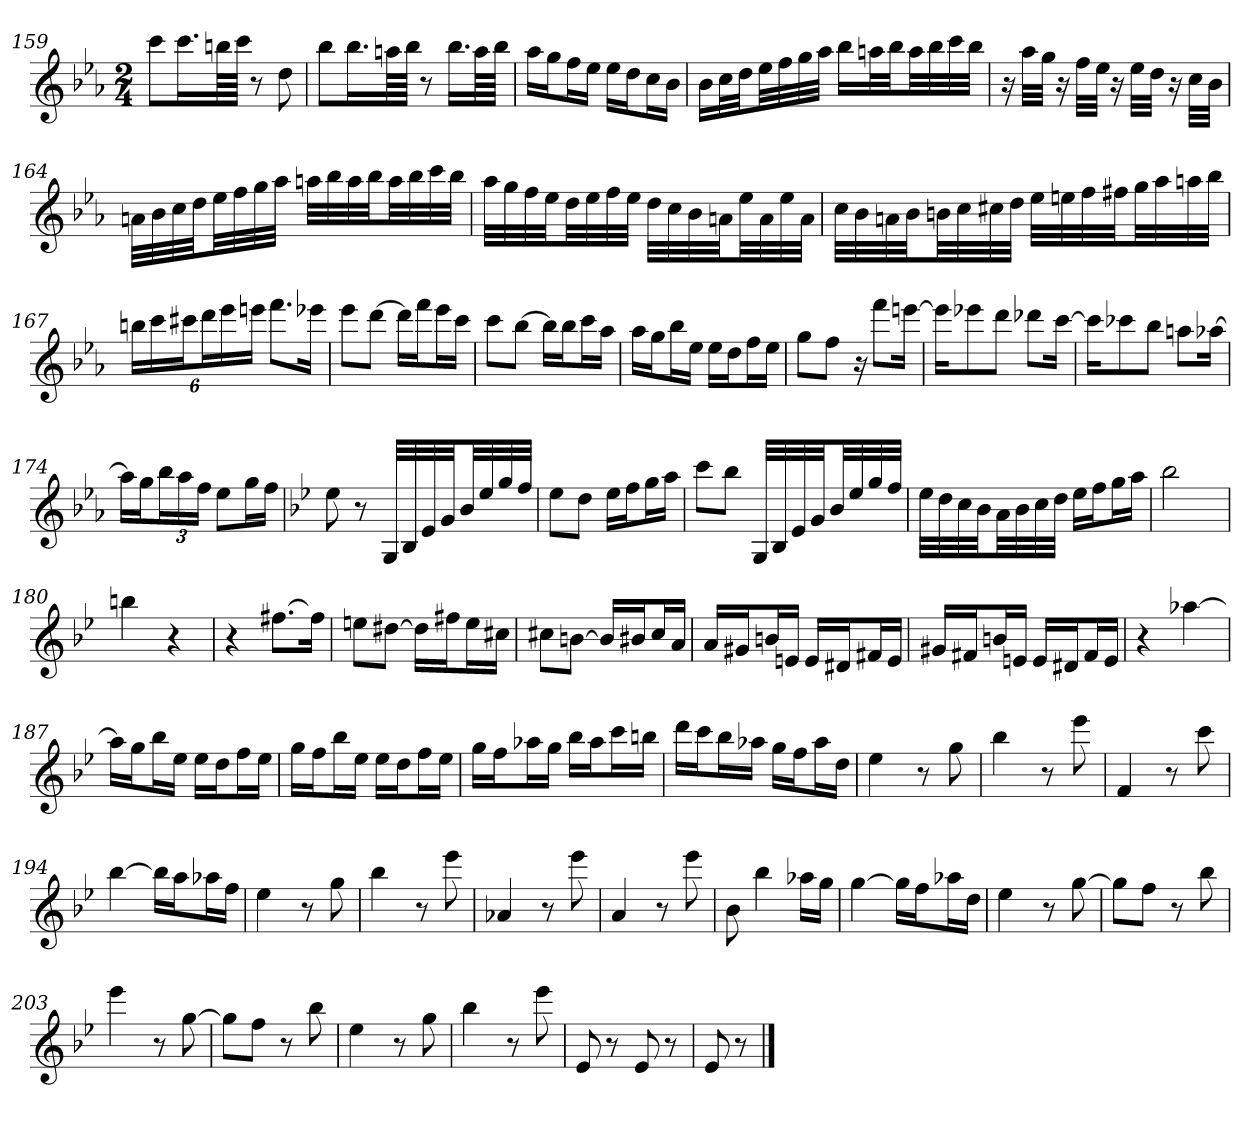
**kern
*part1
*staff1
*clefG2
*k[b-e-a-]
*E-:
*M2/4
=159
8ccc\L
16.ccc\L
64bbn\LL
64ccc\JJJJ
8r
8dd
=160
8bb-\L
16.bb-\L
64aan\LL
64bb-\JJJJ
8r
16.bb-\LL
64aa\LL
64bb-\JJJJ
=161
16aa-\LL
16gg\J
16ff\L
16ee-\JJ
16ee-\LL
16dd\J
16cc\L
16b-\JJ
=162
16b-\LL
32cc\L
32dd\JJ
32ee-\LL
32ff\
32gg\
32aa-\JJJ
16bb-\LL
32aan\L
32bb-\JJ
32aa\LL
32bb-\
32ccc\
32bb-\JJJ
=163
16r
32aa-\LLL
32gg\JJJ
16r
32ff\LLL
32ee-\JJJ
16r
32ee-\LLL
32dd\JJJ
16r
32cc\LLL
32b-\JJJ
=164
32an\LLL
32b-\
32cc\
32dd\JJ
32ee-\LL
32ff\
32gg\
32aa-\JJJ
32aan\LLL
32bb-\
32aa\
32bb-\JJ
32aa\LL
32bb-\
32ccc\
32bb-\JJJ
=165
32aa-\LLL
32gg\
32ff\
32ee-\JJ
32dd\LL
32ee-\
32ff\
32ee-\JJJ
32dd\LLL
32cc\
32b-\
32an\JJ
32ee-\LL
32a\
32ee-\
32a\JJJ
=166
32cc\LLL
32b-\
32an\
32b-\JJ
32bn\LL
32cc\
32cc#X\
32dd\JJJ
32ee-\LLL
32een\
32ff\
32ff#X\JJ
32gg\LL
32aa-\
32aan\
32bb-\JJJ
=167
24bbn\LL
24ccc\
24ccc#X\J
24ddd\L
24eee-\
24eeen\JJ
8.fff\L
16eee-X\Jk
=168
8eee-\L
[8ddd\J
16ddd\LL]
16fff\J
16eee-\L
16ccc\JJ
=169
8ccc\L
[8bb-\J
16bb-\LL]
16bb-\J
16ccc\L
16aa-\JJ
=170
16aa-\LL
16gg\J
16bb-\L
16ee-\JJ
16ee-\LL
16dd\J
16ff\L
16ee-\JJ
=171
8gg\L
8ff\J
16r
8fff\L
[16eeen\Jk
=172
16eee\KL]
8eee-X\
8ddd\J
8ddd-X\L
[16ccc\Jk
=173
16ccc\KL]
8ccc-X\
8bb-\J
8aan\L
[16aa-X\Jk
=174
16aa-\LL]
16gg\J
24bb-\L
24aa-\
24ff\JJ
8ee-\L
16gg\L
16ff\JJ
=175
*k[b-e-]
8ee-
8r
32G/LLL
32B-/
32e-/
32g/JJ
32b-/LL
32ee-/
32gg/
32ff/JJJ
=176
8ee-\L
8dd\J
16ee-\LL
16ff\J
16gg\L
16aa\JJ
=177
8ccc\L
8bb-\J
32G/LLL
32B-/
32e-/
32g/JJ
32b-/LL
32ee-/
32gg/
32ff/JJJ
=178
32ee-\LLL
32dd\
32cc\
32b-\JJ
32a\LL
32b-\
32cc\
32dd\JJJ
16ee-\LL
16ff\J
16gg\L
16aa\JJ
=179
2bb-
=180
4bbn
4r
=181
4r
[8.ff#X\L
16ff#\Jk]
=182
8een\L
[8dd#X\J
16dd#\LL]
16ff#X\J
16ee\L
16cc#X\JJ
=183
8cc#X\L
[8bn\J
16b/LL]
16b#X/J
16cc#/L
16a/JJ
=184
16a/LL
16g#X/J
16bn/L
16en/JJ
16e/LL
16d#X/J
16f#X/L
16e/JJ
=185
16g#X/LL
16f#X/J
16bn/L
16en/JJ
16e/LL
16d#X/J
16f#/L
16e/JJ
=186
4r
[4aa-X
=187
16aa-\LL]
16gg\J
16bb-\L
16ee-\JJ
16ee-\LL
16dd\J
16ff\L
16ee-\JJ
=188
16gg\LL
16ff\J
16bb-\L
16ee-\JJ
16ee-\LL
16dd\J
16ff\L
16ee-\JJ
=189
16gg\LL
16ff\J
16aa-X\L
16gg\JJ
16bb-\LL
16aa-\J
16ccc\L
16bbn\JJ
=190
16ddd\LL
16ccc\J
16bb-\L
16aa-X\JJ
16gg\LL
16ff\J
16aa-\L
16dd\JJ
=191
4ee-
8r
8gg
=192
4bb-
8r
8eee-
=193
4f
8r
8ccc
=194
[4bb-
16bb-\LL]
16aa\J
16aa-X\L
16ff\JJ
=195
4ee-
8r
8gg
=196
4bb-
8r
8eee-
=197
4a-X
8r
8eee-
=198
4a
8r
8eee-
=199
8b-
4bb-
16aa-X\LL
16gg\JJ
=200
[4gg
16gg\LL]
16ff\J
16aa-X\L
16dd\JJ
=201
4ee-
8r
[8gg
=202
8gg\L]
8ff\J
8r
8bb-
=203
4eee-
8r
[8gg
=204
8gg\L]
8ff\J
8r
8bb-
=205
4ee-
8r
8gg
=206
4bb-
8r
8eee-
=207
8e-
8r
8e-
8r
=208
8e-
8r
==
*-
